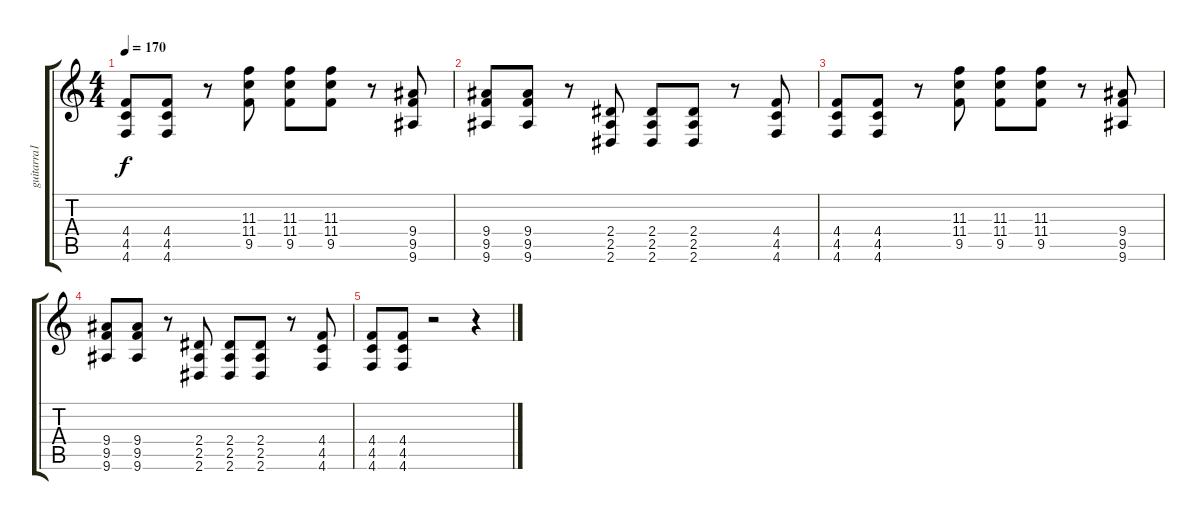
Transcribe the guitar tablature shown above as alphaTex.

\track ("guitarra1" "guitarra1") {instrument overdrivenguitar}
\staff {score tabs}
\tuning (Eb4 Bb3 Gb3 Db3 Ab2 Db2) {hide}
\ts (4 4)
\tempo 170
\clef g2
\ks c
(4.4 4.5 4.6).8{dy f} (4.4 4.5 4.6).8 r.8 (11.3 11.4 9.5).8 (11.3 11.4 9.5).8 (11.3 11.4 9.5).8 r.8 (9.4 9.5 9.6).8 |
(9.4 9.5 9.6).8 (9.4 9.5 9.6).8 r.8 (2.4 2.5 2.6).8 (2.4 2.5 2.6).8 (2.4 2.5 2.6).8 r.8 (4.4 4.5 4.6).8 |
(4.4 4.5 4.6).8 (4.4 4.5 4.6).8 r.8 (11.3 11.4 9.5).8 (11.3 11.4 9.5).8 (11.3 11.4 9.5).8 r.8 (9.4 9.5 9.6).8 |
(9.4 9.5 9.6).8 (9.4 9.5 9.6).8 r.8 (2.4 2.5 2.6).8 (2.4 2.5 2.6).8 (2.4 2.5 2.6).8 r.8 (4.4 4.5 4.6).8 |
(4.4 4.5 4.6).8 (4.4 4.5 4.6).8 r.2 r.4
